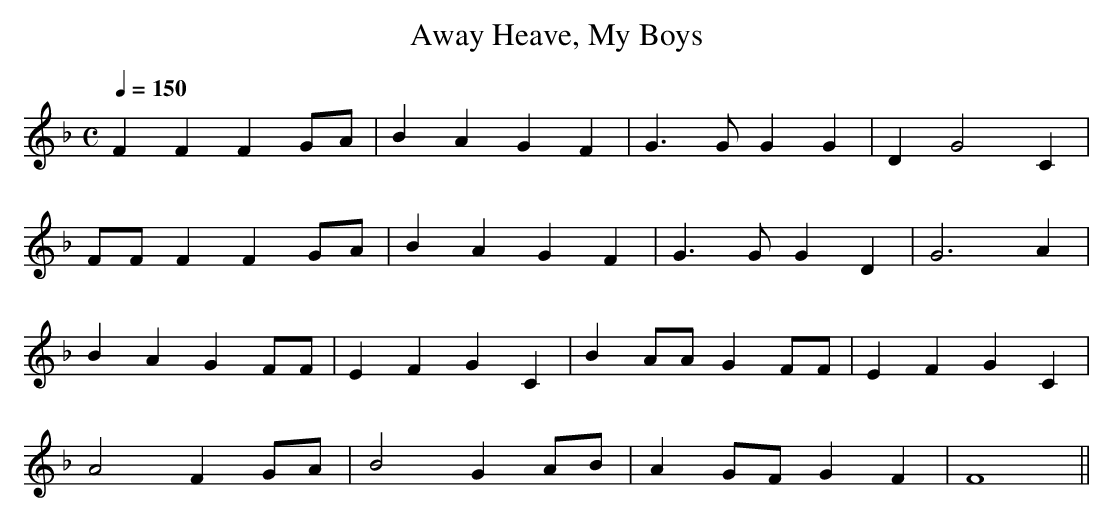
X:1
T:Heave, My Boys, Away
M:C
L:1/8
Q:1/4=150
K:F
F2F2 F2GA|B2A2 G2F2|G3G  G2G2|D2 G4 C2|
FFF2 F2GA|B2A2 G2F2|G3G  G2D2|G6 A2|
B2A2 G2FF|E2F2 G2C2|B2AA G2FF|E2F2 G2C2|
A4   F2GA|B4   G2AB|A2GF G2F2|F8||
